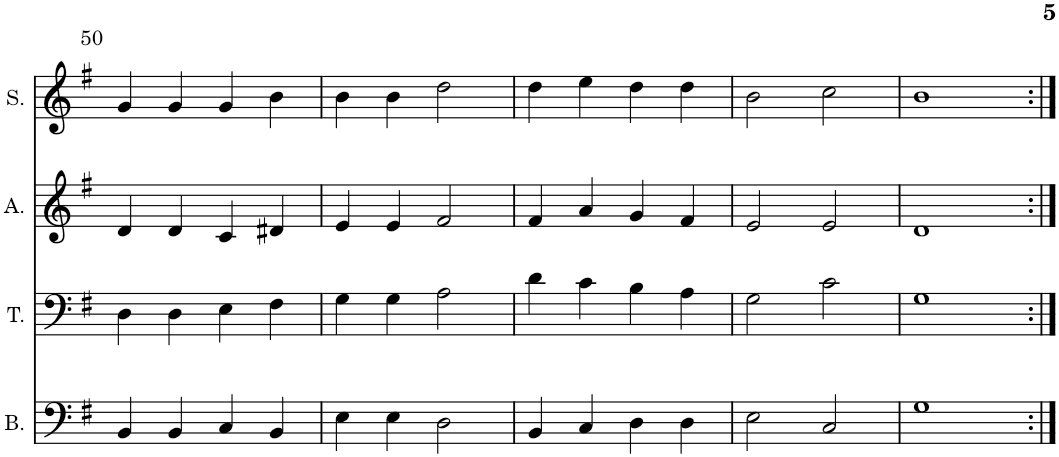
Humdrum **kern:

**kern	**kern	**kern	**kern
*part4	*part3	*part2	*part1
*staff4	*staff3	*staff2	*staff1
*I"Bass	*I"Tenor	*I"Alto	*I"Soprano
*I'B.	*I'T.	*I'A.	*I'S.
!!LO:PB:g=z
*clefF4	*clefF4	*clefG2	*clefG2
*k[f#]	*k[f#]	*k[f#]	*k[f#]
*M2/2	*M2/2	*M2/2	*M2/2
*met(c|)	*met(c|)	*met(c|)	*met(c|)
!!LO:REH:place=s1:a:cj:enc=none:t=50
=50	=50	=50	=50
4BB/	4D\	4d/	4g/
4BB/	4D\	4d/	4g/
4C/	4E\	4c/	4g/
4BB/	4F#\	4d#X/	4b\
=51	=51	=51	=51
4E\	4G\	4e/	4b\
4E\	4G\	4e/	4b\
2D\	2A\	2f#/	2dd\
=52	=52	=52	=52
4BB/	4d\	4f#/	4dd\
4C/	4c\	4a/	4ee\
4D\	4B\	4g/	4dd\
4D\	4A\	4f#/	4dd\
=53	=53	=53	=53
2E\	2G\	2e/	2b\
2C/	2c\	2e/	2cc\
=54	=54	=54	=54
1G	1G	1d	1b
=:|!	=:|!	=:|!	=:|!
*-	*-	*-	*-
